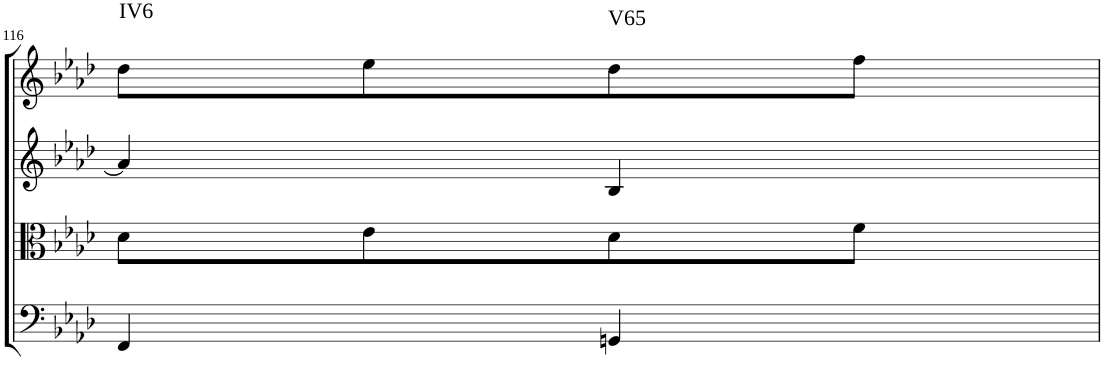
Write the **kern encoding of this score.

**kern	**kern	**kern	**kern	**harte
*part4	*part3	*part2	*part1	*part1
*staff4	*staff3	*staff2	*staff1	*
*I"Cello	*I"Viola	*I"2nd Violin	*I"1st Violin	*
*	*I'Vla	*I'Vln	*I'Vln	*
!!LO:PB:g=z
*clefF4	*clefC3	*clefG2	*clefG2	*
*k[b-e-a-d-]	*k[b-e-a-d-]	*k[b-e-a-d-]	*k[b-e-a-d-]	*
*A-:	*A-:	*A-:	*A-:	*
*M2/4	*M2/4	*M2/4	*M2/4	*
=116	=116	=116	=116	=116
!	!	!	!	!LO:H:kt=IV6
4FF/	8d-\L	4a-/]	8dd-\L	N
.	8e-\	.	8ee-\	.
!	!	!	!	!LO:H:kt=V65
4GGn/	8d-\	4B-/	8dd-\	N
.	8f\J	.	8ff\J	.
=	=	=	=	=
*-	*-	*-	*-	*-
